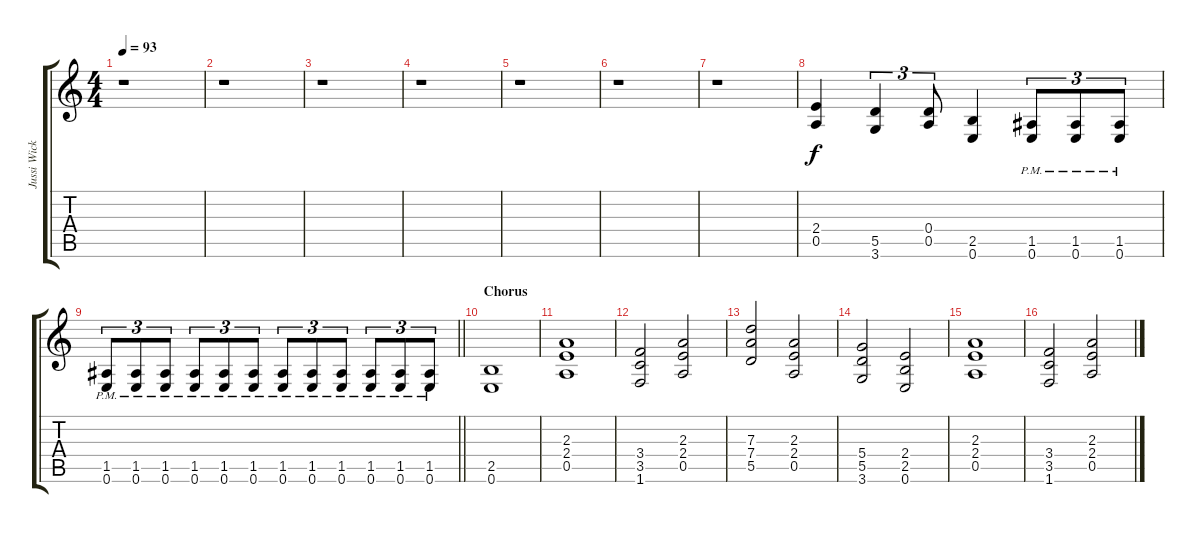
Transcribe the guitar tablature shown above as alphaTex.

\track ("Jussi Wickström" "Jussi Wick") {instrument distortionguitar}
\staff {score tabs}
\tuning (E4 B3 G3 D3 A2 E2) {hide}
\ts (4 4)
\tempo 93
\clef g2
\ks aminor
r.1{dy f instrument distortionguitar} |
r.1 |
r.1 |
r.1 |
r.1 |
r.1 |
r.1 |
(2.4 0.5).4 (5.5 3.6).4{tu (3 2)} (0.4 0.5).8{tu (3 2)} (2.5 0.6).4 (1.5{pm} 0.6{pm}).8{tu (3 2)} (1.5{pm} 0.6{pm}).8{tu (3 2)} (1.5{pm} 0.6{pm}).8{tu (3 2)} |
\barLineRight lightlight
(1.5{pm} 0.6{pm}).8{tu (3 2)} (1.5{pm} 0.6{pm}).8{tu (3 2)} (1.5{pm} 0.6{pm}).8{tu (3 2)} (1.5{pm} 0.6{pm}).8{tu (3 2)} (1.5{pm} 0.6{pm}).8{tu (3 2)} (1.5{pm} 0.6{pm}).8{tu (3 2)} (1.5{pm} 0.6{pm}).8{tu (3 2)} (1.5{pm} 0.6{pm}).8{tu (3 2)} (1.5{pm} 0.6{pm}).8{tu (3 2)} (1.5{pm} 0.6{pm}).8{tu (3 2)} (1.5{pm} 0.6{pm}).8{tu (3 2)} (1.5{pm} 0.6{pm}).8{tu (3 2)} |
\section ("" "Chorus")
(2.5 0.6).1 |
(2.3 2.4 0.5).1 |
(3.4 3.5 1.6).2 (2.3 2.4 0.5).2 |
(7.3 7.4 5.5).2 (2.3 2.4 0.5).2 |
(5.4 5.5 3.6).2 (2.4 2.5 0.6).2 |
(2.3 2.4 0.5).1 |
(3.4 3.5 1.6).2 (2.3 2.4 0.5).2
